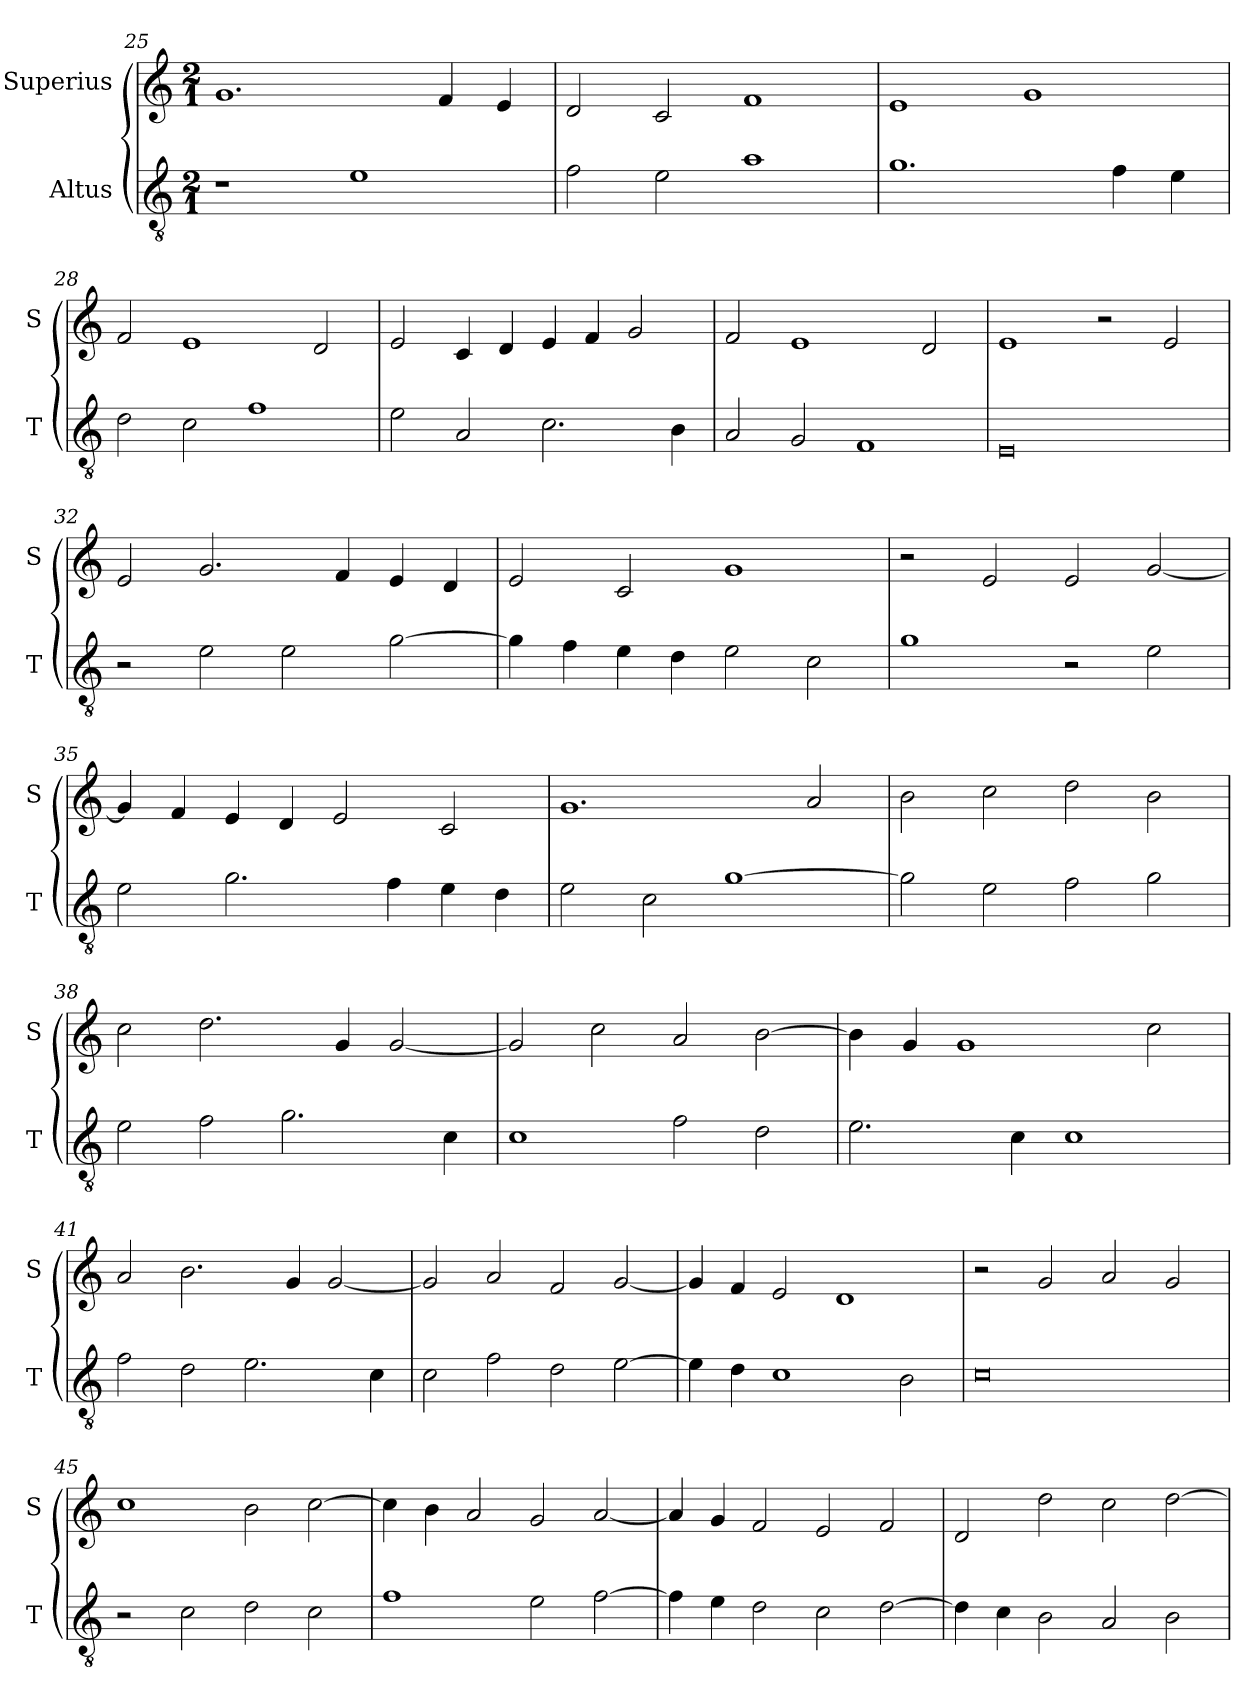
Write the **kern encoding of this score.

**kern	**kern
*part2	*part1
*staff2	*staff1
*I"Altus	*I"Superius
*I'T	*I'S
*clefGv2	*clefG2
*ITrd7c12	*
*k[]	*k[]
*M2/1	*M2/1
=25	=25
1r	1.g
1E	.
.	4f/
.	4e/
=26	=26
2F\	2d/
2E\	2c/
1A	1f
=27	=27
1.G	1e
.	1g
4F\	.
4E\	.
!!LO:LB:g=z
=28	=28
2D\	2f/
2C\	1e
1F	.
.	2d/
=29	=29
2E\	2e/
2AA/	4c/
.	4d/
2.C\	4e/
.	4f/
.	2g/
4BB\	.
=30	=30
2AA/	2f/
2GG/	1e
1FF	.
.	2d/
=31	=31
0EE	1e
.	2r
.	2e/
!!LO:LB:g=z
=32	=32
2r	2e/
2E\	2.g/
2E\	.
.	4f/
[2G\	4e/
.	4d/
=33	=33
4G\]	2e/
4F\	.
4E\	2c/
4D\	.
2E\	1g
2C\	.
=34	=34
1G	2r
.	2e/
2r	2e/
2E\	[2g/
!!LO:LB:g=z
=35	=35
2E\	4g/]
.	4f/
2.G\	4e/
.	4d/
.	2e/
4F\	.
4E\	2c/
4D\	.
=36	=36
2E\	1.g
2C\	.
[1G	.
.	2a/
=37	=37
2G\]	2b\
2E\	2cc\
2F\	2dd\
2G\	2b\
!!LO:LB:g=z
=38	=38
2E\	2cc\
2F\	2.dd\
2.G\	.
.	4g/
.	[2g/
4C\	.
=39	=39
1C	2g/]
.	2cc\
2F\	2a/
2D\	[2b\
=40	=40
2.E\	4b\]
.	4g/
.	1g
4C\	.
1C	.
.	2cc\
=41	=41
2F\	2a/
2D\	2.b\
2.E\	.
.	4g/
.	[2g/
4C\	.
!!LO:PB:g=z
=42	=42
2C\	2g/]
2F\	2a/
2D\	2f/
[2E\	[2g/
=43	=43
4E\]	4g/]
4D\	4f/
1C	2e/
.	1d
2BB\	.
=44	=44
0C	2r
.	2g/
.	2a/
.	2g/
=45	=45
2r	1cc
2C\	.
2D\	2b\
2C\	[2cc\
!!LO:LB:g=z
=46	=46
1F	4cc\]
.	4b\
.	2a/
2E\	2g/
[2F\	[2a/
=47	=47
4F\]	4a/]
4E\	4g/
2D\	2f/
2C\	2e/
[2D\	2f/
=48	=48
4D\]	2d/
4C\	.
2BB\	2dd\
2AA/	2cc\
2BB\	[2dd\
=	=
*-	*-
